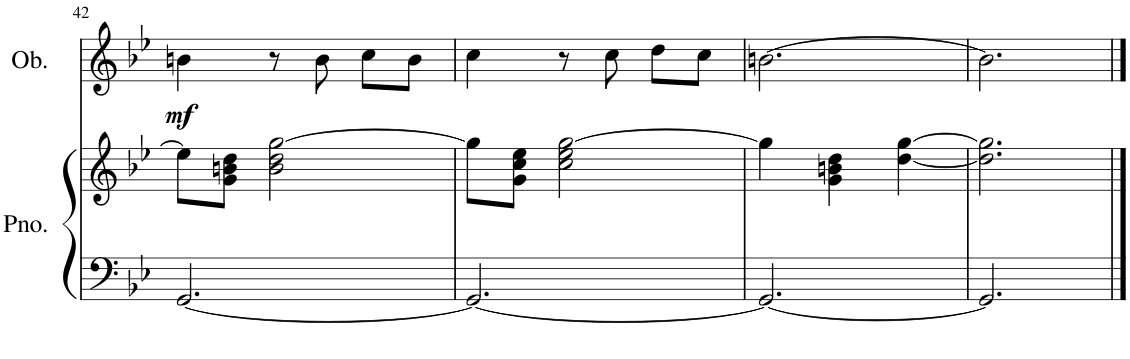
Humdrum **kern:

**kern	**kern	**kern	**dynam
*part2	*part2	*part1	*part1
*staff3	*staff2	*staff1	*staff1
*I"Piano	*	*I"Oboe	*
*I'Pno.	*	*I'Ob.	*
!!LO:PB:g=z
*clefF4	*clefG2	*clefG2	*
*k[b-e-]	*k[b-e-]	*k[b-e-]	*
*M3/4	*M3/4	*M3/4	*
=42	=42	=42	=42
!	!	!	!LO:DY:b
[2.GG/	8ee-\L]	4bn\	mf
.	8g\ 8bn\ 8dd\J	.	.
.	2b\ 2dd\ [2gg\	8r	.
.	.	8b\	.
.	.	8cc\L	.
.	.	8b\J	.
=43	=43	=43	=43
2.GG/_	8gg\L]	4cc\	.
.	8g\ 8cc\ 8ee-\J	.	.
.	2cc\ 2ee-\ [2gg\	8r	.
.	.	8cc\	.
.	.	8dd\L	.
.	.	8cc\J	.
=44	=44	=44	=44
2.GG/_	4gg\]	[2.bn\	.
.	4g\ 4bn\ 4dd\	.	.
.	[4dd\ [4gg\	.	.
=45	=45	=45	=45
2.GG/]	2.dd\] 2.gg\]	2.b\]	.
==	==	==	==
*-	*-	*-	*-
